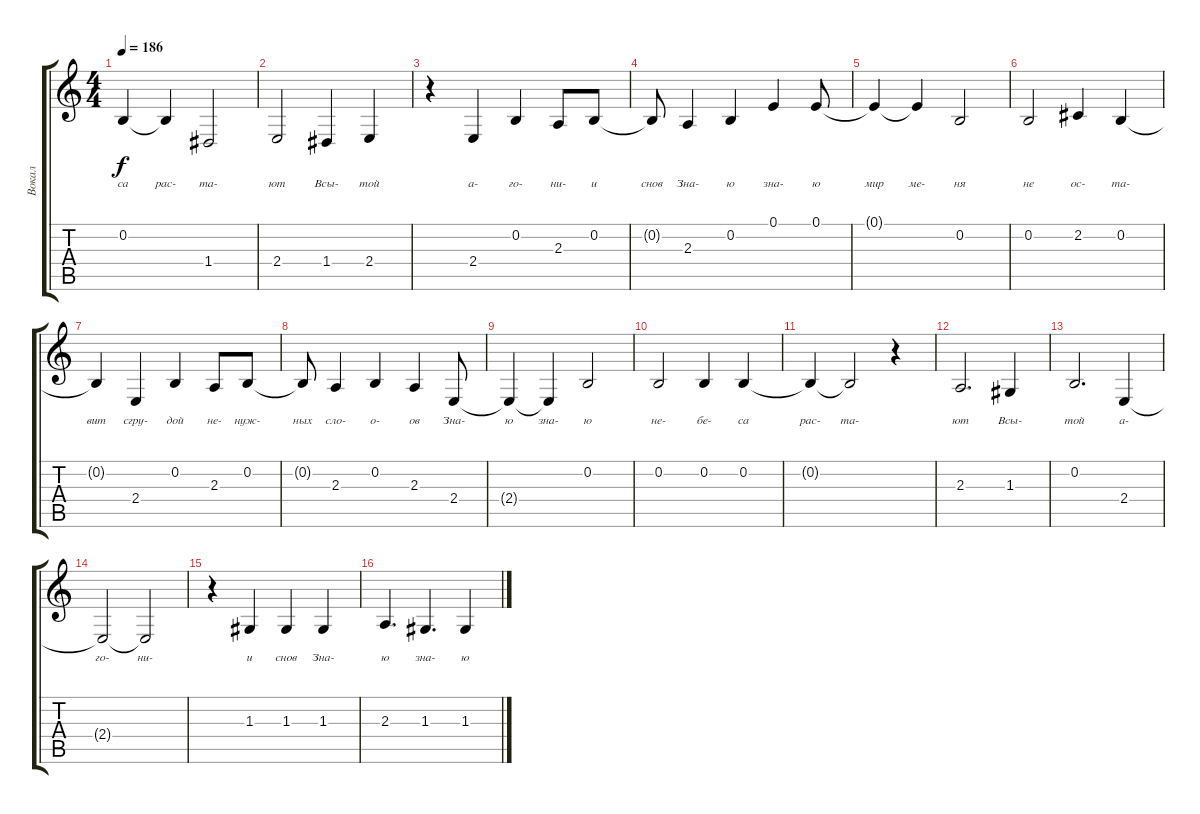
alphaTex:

\track ("Вокал" "Вокал") {instrument pad3polysynth}
\staff {score tabs}
\tuning (E4 B3 G3 D3 A2 E2) {hide}
\ts (4 4)
\tempo 186
\clef g2
\ks c
0.2{t}.4{lyrics (0 "са") lyrics (1 "") lyrics (2 "") lyrics (3 "") lyrics (4 "") dy f} 0.2{t}.4{lyrics (0 "рас-") lyrics (1 "") lyrics (2 "") lyrics (3 "") lyrics (4 "")} 1.4.2{lyrics (0 "та-") lyrics (1 "") lyrics (2 "") lyrics (3 "") lyrics (4 "")} |
2.4.2{lyrics (0 "ют") lyrics (1 "") lyrics (2 "") lyrics (3 "") lyrics (4 "")} 1.4.4{lyrics (0 "Всы-") lyrics (1 "") lyrics (2 "") lyrics (3 "") lyrics (4 "")} 2.4.4{lyrics (0 "той") lyrics (1 "") lyrics (2 "") lyrics (3 "") lyrics (4 "")} |
r.4 2.4.4{lyrics (0 "а-") lyrics (1 "") lyrics (2 "") lyrics (3 "") lyrics (4 "")} 0.2.4{lyrics (0 "го-") lyrics (1 "") lyrics (2 "") lyrics (3 "") lyrics (4 "")} 2.3.8{lyrics (0 "ни-") lyrics (1 "") lyrics (2 "") lyrics (3 "") lyrics (4 "")} 0.2.8{lyrics (0 "и") lyrics (1 "") lyrics (2 "") lyrics (3 "") lyrics (4 "")} |
0.2{t}.8{lyrics (0 "снов") lyrics (1 "") lyrics (2 "") lyrics (3 "") lyrics (4 "")} 2.3.4{lyrics (0 "Зна-") lyrics (1 "") lyrics (2 "") lyrics (3 "") lyrics (4 "")} 0.2.4{lyrics (0 "ю") lyrics (1 "") lyrics (2 "") lyrics (3 "") lyrics (4 "")} 0.1.4{lyrics (0 "зна-") lyrics (1 "") lyrics (2 "") lyrics (3 "") lyrics (4 "")} 0.1.8{lyrics (0 "ю") lyrics (1 "") lyrics (2 "") lyrics (3 "") lyrics (4 "")} |
0.1{t}.4{lyrics (0 "мир") lyrics (1 "") lyrics (2 "") lyrics (3 "") lyrics (4 "")} 0.1{t}.4{lyrics (0 "ме-") lyrics (1 "") lyrics (2 "") lyrics (3 "") lyrics (4 "")} 0.2.2{lyrics (0 "ня") lyrics (1 "") lyrics (2 "") lyrics (3 "") lyrics (4 "")} |
0.2.2{lyrics (0 "не") lyrics (1 "") lyrics (2 "") lyrics (3 "") lyrics (4 "")} 2.2.4{lyrics (0 "ос-") lyrics (1 "") lyrics (2 "") lyrics (3 "") lyrics (4 "")} 0.2.4{lyrics (0 "та-") lyrics (1 "") lyrics (2 "") lyrics (3 "") lyrics (4 "")} |
0.2{t}.4{lyrics (0 "вит") lyrics (1 "") lyrics (2 "") lyrics (3 "") lyrics (4 "")} 2.4.4{lyrics (0 "сгру-") lyrics (1 "") lyrics (2 "") lyrics (3 "") lyrics (4 "")} 0.2.4{lyrics (0 "дой") lyrics (1 "") lyrics (2 "") lyrics (3 "") lyrics (4 "")} 2.3.8{lyrics (0 "не-") lyrics (1 "") lyrics (2 "") lyrics (3 "") lyrics (4 "")} 0.2.8{lyrics (0 "нуж-") lyrics (1 "") lyrics (2 "") lyrics (3 "") lyrics (4 "")} |
0.2{t}.8{lyrics (0 "ных") lyrics (1 "") lyrics (2 "") lyrics (3 "") lyrics (4 "")} 2.3.4{lyrics (0 "сло-") lyrics (1 "") lyrics (2 "") lyrics (3 "") lyrics (4 "")} 0.2.4{lyrics (0 "о-") lyrics (1 "") lyrics (2 "") lyrics (3 "") lyrics (4 "")} 2.3.4{lyrics (0 "ов") lyrics (1 "") lyrics (2 "") lyrics (3 "") lyrics (4 "")} 2.4.8{lyrics (0 "Зна-") lyrics (1 "") lyrics (2 "") lyrics (3 "") lyrics (4 "")} |
2.4{t}.4{lyrics (0 "ю") lyrics (1 "") lyrics (2 "") lyrics (3 "") lyrics (4 "")} 2.4{t}.4{lyrics (0 "зна-") lyrics (1 "") lyrics (2 "") lyrics (3 "") lyrics (4 "")} 0.2.2{lyrics (0 "ю") lyrics (1 "") lyrics (2 "") lyrics (3 "") lyrics (4 "")} |
0.2.2{lyrics (0 "не-") lyrics (1 "") lyrics (2 "") lyrics (3 "") lyrics (4 "")} 0.2.4{lyrics (0 "бе-") lyrics (1 "") lyrics (2 "") lyrics (3 "") lyrics (4 "")} 0.2.4{lyrics (0 "са") lyrics (1 "") lyrics (2 "") lyrics (3 "") lyrics (4 "")} |
0.2{t}.4{lyrics (0 "рас-") lyrics (1 "") lyrics (2 "") lyrics (3 "") lyrics (4 "")} 0.2{t}.2{lyrics (0 "та-") lyrics (1 "") lyrics (2 "") lyrics (3 "") lyrics (4 "")} r.4 |
2.3.2{d lyrics (0 "ют") lyrics (1 "") lyrics (2 "") lyrics (3 "") lyrics (4 "")} 1.3.4{lyrics (0 "Всы-") lyrics (1 "") lyrics (2 "") lyrics (3 "") lyrics (4 "")} |
0.2.2{d lyrics (0 "той") lyrics (1 "") lyrics (2 "") lyrics (3 "") lyrics (4 "")} 2.4.4{lyrics (0 "а-") lyrics (1 "") lyrics (2 "") lyrics (3 "") lyrics (4 "")} |
2.4{t}.2{lyrics (0 "го-") lyrics (1 "") lyrics (2 "") lyrics (3 "") lyrics (4 "")} 2.4{t}.2{lyrics (0 "ни-") lyrics (1 "") lyrics (2 "") lyrics (3 "") lyrics (4 "")} |
r.4 1.3.4{lyrics (0 "и") lyrics (1 "") lyrics (2 "") lyrics (3 "") lyrics (4 "")} 1.3.4{lyrics (0 "снов") lyrics (1 "") lyrics (2 "") lyrics (3 "") lyrics (4 "")} 1.3.4{lyrics (0 "Зна-") lyrics (1 "") lyrics (2 "") lyrics (3 "") lyrics (4 "")} |
2.3.4{d lyrics (0 "ю") lyrics (1 "") lyrics (2 "") lyrics (3 "") lyrics (4 "")} 1.3.4{d lyrics (0 "зна-") lyrics (1 "") lyrics (2 "") lyrics (3 "") lyrics (4 "")} 1.3.4{lyrics (0 "ю") lyrics (1 "") lyrics (2 "") lyrics (3 "") lyrics (4 "")}
